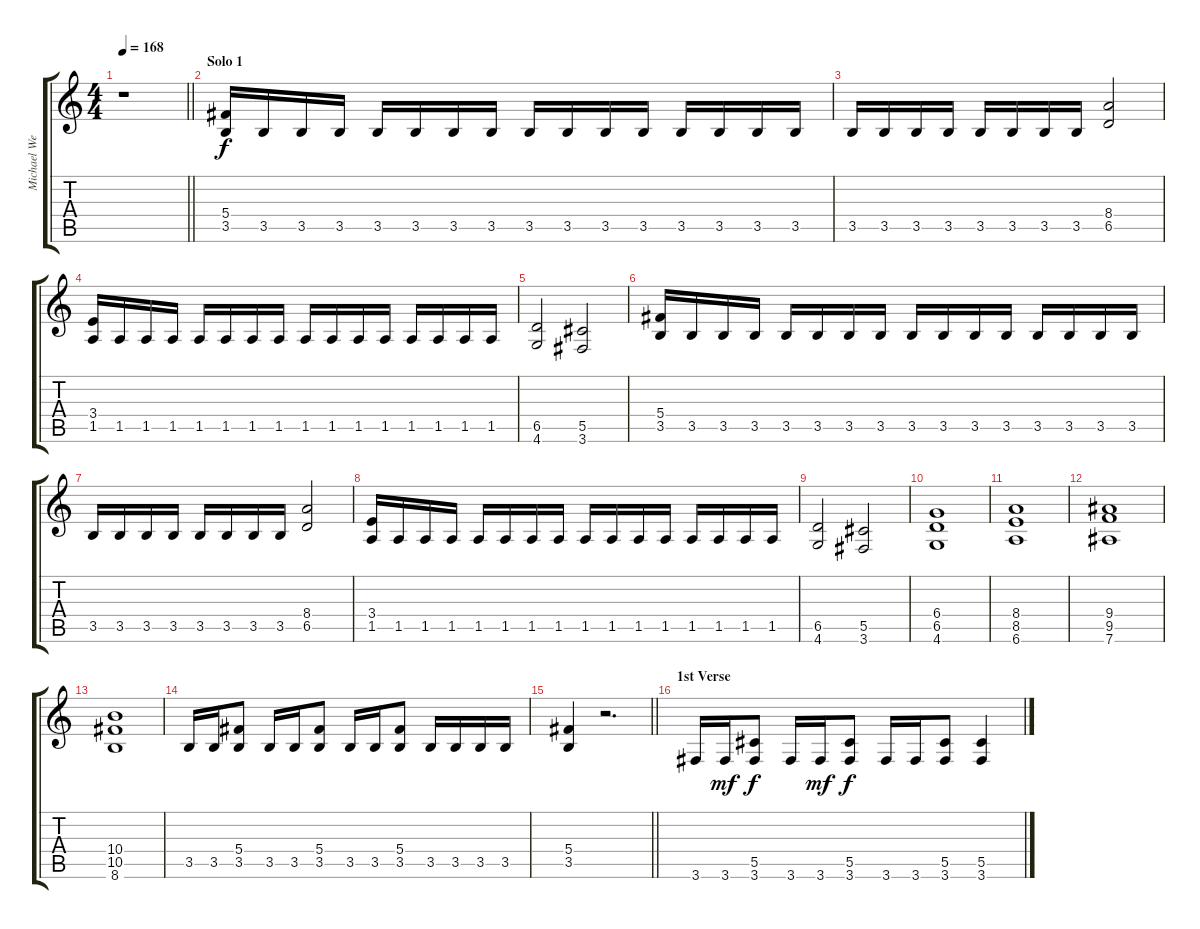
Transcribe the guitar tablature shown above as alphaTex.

\track ("Michael Weikath" "Michael We") {instrument distortionguitar}
\staff {score tabs}
\tuning (Eb4 Bb3 Gb3 Db3 Ab2 Eb2) {hide}
\ts (4 4)
\tempo 168
\clef g2
\barLineRight lightlight
\ks c
r.1{dy f} |
\section ("" "Solo 1")
(5.4 3.5).16 3.5.16 3.5.16 3.5.16 3.5.16 3.5.16 3.5.16 3.5.16 3.5.16 3.5.16 3.5.16 3.5.16 3.5.16 3.5.16 3.5.16 3.5.16 |
3.5.16 3.5.16 3.5.16 3.5.16 3.5.16 3.5.16 3.5.16 3.5.16 (8.4 6.5).2 |
(3.4 1.5).16 1.5.16 1.5.16 1.5.16 1.5.16 1.5.16 1.5.16 1.5.16 1.5.16 1.5.16 1.5.16 1.5.16 1.5.16 1.5.16 1.5.16 1.5.16 |
(6.5 4.6).2 (5.5 3.6).2 |
(5.4 3.5).16 3.5.16 3.5.16 3.5.16 3.5.16 3.5.16 3.5.16 3.5.16 3.5.16 3.5.16 3.5.16 3.5.16 3.5.16 3.5.16 3.5.16 3.5.16 |
3.5.16 3.5.16 3.5.16 3.5.16 3.5.16 3.5.16 3.5.16 3.5.16 (8.4 6.5).2 |
(3.4 1.5).16 1.5.16 1.5.16 1.5.16 1.5.16 1.5.16 1.5.16 1.5.16 1.5.16 1.5.16 1.5.16 1.5.16 1.5.16 1.5.16 1.5.16 1.5.16 |
(6.5 4.6).2 (5.5 3.6).2 |
(6.4 6.5 4.6).1 |
(8.4 8.5 6.6).1 |
(9.4 9.5 7.6).1 |
(10.4 10.5 8.6).1 |
3.5.16 3.5.16 (5.4 3.5).8 3.5.16 3.5.16 (5.4 3.5).8 3.5.16 3.5.16 (5.4 3.5).8 3.5.16 3.5.16 3.5.16 3.5.16 |
\barLineRight lightlight
(5.4 3.5).4 r.2{d} |
\section ("" "1st Verse")
3.6.16 3.6.16{dy mf} (5.5 3.6).8{dy f} 3.6.16 3.6.16{dy mf} (5.5 3.6).8{dy f} 3.6.16 3.6.16 (5.5 3.6).8 (5.5 3.6).4
